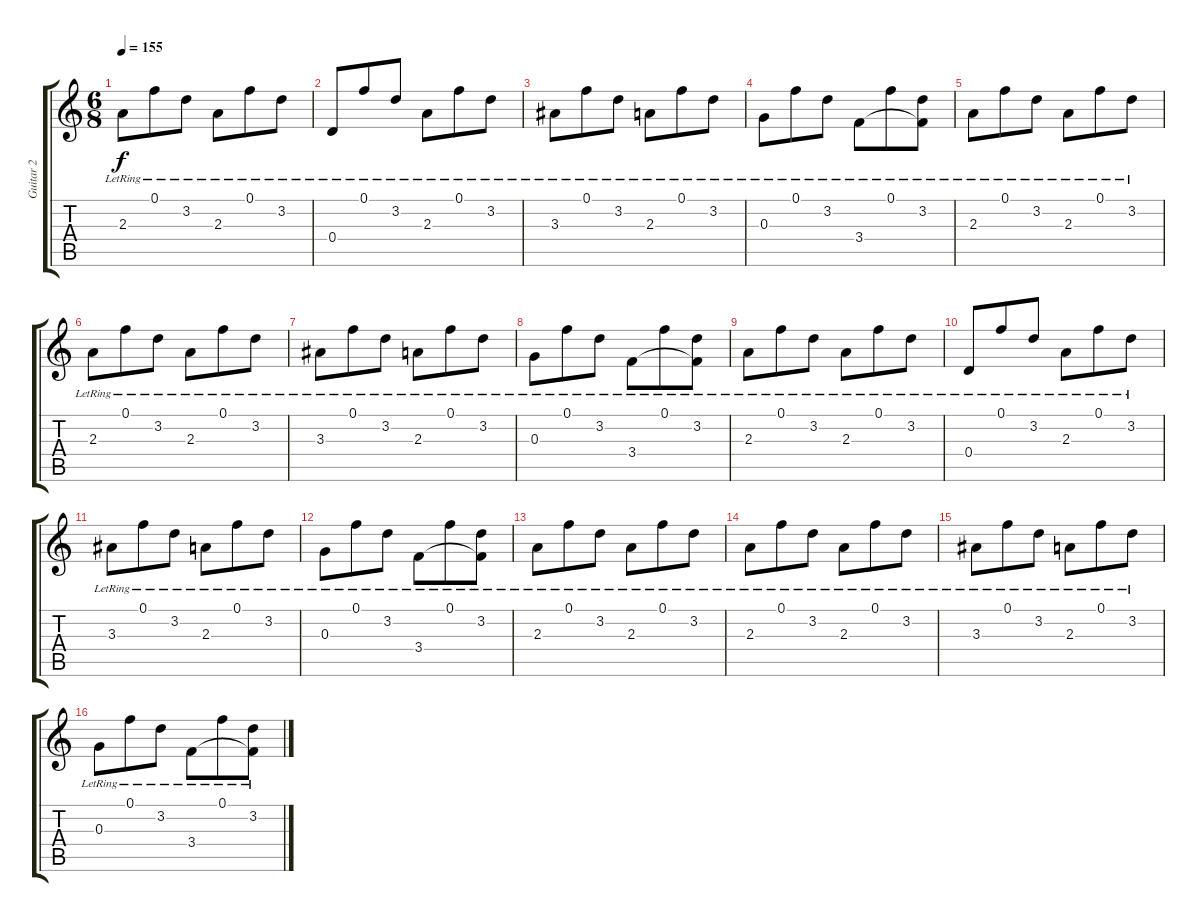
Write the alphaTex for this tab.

\track ("Guitar 2" "Guitar 2") {instrument acousticguitarsteel}
\staff {score tabs}
\tuning (F4 B3 G3 D3 A2 E2) {hide}
\ts (6 8)
\tempo 155
\clef g2
\ks c
2.3{lr}.8{dy f} 0.1{lr}.8 3.2{lr}.8 2.3{lr}.8 0.1{lr}.8 3.2{lr}.8 |
0.4{lr}.8 0.1{lr}.8 3.2{lr}.8 2.3{lr}.8 0.1{lr}.8 3.2{lr}.8 |
3.3{lr}.8 0.1{lr}.8 3.2{lr}.8 2.3{lr}.8 0.1{lr}.8 3.2{lr}.8 |
0.3{lr}.8 0.1{lr}.8 3.2{lr}.8 3.4{lr}.8 0.1{lr}.8 (3.2{lr} 3.4{t}).8 |
2.3{lr}.8 0.1{lr}.8 3.2{lr}.8 2.3{lr}.8 0.1{lr}.8 3.2{lr}.8 |
2.3{lr}.8 0.1{lr}.8 3.2{lr}.8 2.3{lr}.8 0.1{lr}.8 3.2{lr}.8 |
3.3{lr}.8 0.1{lr}.8 3.2{lr}.8 2.3{lr}.8 0.1{lr}.8 3.2{lr}.8 |
0.3{lr}.8 0.1{lr}.8 3.2{lr}.8 3.4{lr}.8 0.1{lr}.8 (3.2{lr} 3.4{t}).8 |
2.3{lr}.8 0.1{lr}.8 3.2{lr}.8 2.3{lr}.8 0.1{lr}.8 3.2{lr}.8 |
0.4{lr}.8 0.1{lr}.8 3.2{lr}.8 2.3{lr}.8 0.1{lr}.8 3.2{lr}.8 |
3.3{lr}.8 0.1{lr}.8 3.2{lr}.8 2.3{lr}.8 0.1{lr}.8 3.2{lr}.8 |
0.3{lr}.8 0.1{lr}.8 3.2{lr}.8 3.4{lr}.8 0.1{lr}.8 (3.2{lr} 3.4{t}).8 |
2.3{lr}.8 0.1{lr}.8 3.2{lr}.8 2.3{lr}.8 0.1{lr}.8 3.2{lr}.8 |
2.3{lr}.8 0.1{lr}.8 3.2{lr}.8 2.3{lr}.8 0.1{lr}.8 3.2{lr}.8 |
3.3{lr}.8 0.1{lr}.8 3.2{lr}.8 2.3{lr}.8 0.1{lr}.8 3.2{lr}.8 |
0.3{lr}.8 0.1{lr}.8 3.2{lr}.8 3.4{lr}.8 0.1{lr}.8 (3.2{lr} 3.4{t}).8
